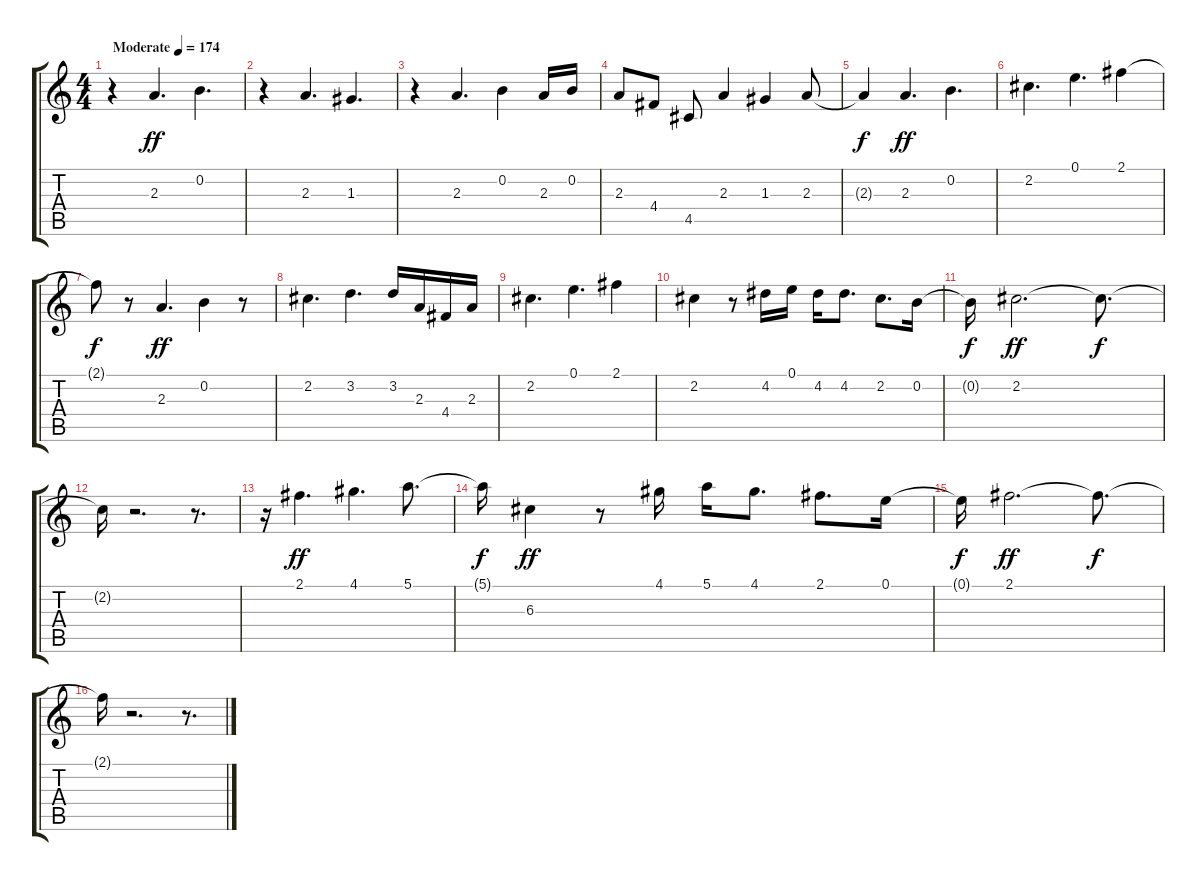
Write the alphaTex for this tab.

\track "" {instrument distortionguitar}
\staff {score tabs}
\tuning (E4 B3 G3 D3 A2 E2) {hide}
\ts (4 4)
\tempo (174 "Moderate")
\clef g2
\ks c
r.4{dy ff instrument distortionguitar} 2.3.4{d} 0.2.4{d} |
r.4 2.3.4{d} 1.3.4{d} |
r.4 2.3.4{d} 0.2.4 2.3.16 0.2.16 |
2.3.8 4.4.8 4.5.8 2.3.4 1.3.4 2.3.8 |
2.3{t}.4{dy f} 2.3.4{d dy ff} 0.2.4{d} |
2.2.4{d} 0.1.4{d} 2.1.4 |
2.1{t}.8{dy f} r.8 2.3.4{d dy ff} 0.2.4 r.8 |
2.2.4{d} 3.2.4{d} 3.2.16 2.3.16 4.4.16 2.3.16 |
2.2.4{d} 0.1.4{d} 2.1.4 |
2.2.4 r.8 4.2.16 0.1.16 4.2.16 4.2.8{d} 2.2.8{d} 0.2.16 |
0.2{t}.16{dy f} 2.2.2{d dy ff} 2.2{t}.8{d dy f} |
2.2{t}.16 r.2{d} r.8{d} |
r.16 2.1.4{d dy ff} 4.1.4{d} 5.1.8{d} |
5.1{t}.16{dy f} 6.3.4{dy ff} r.8 4.1.16 5.1.16 4.1.8{d} 2.1.8{d} 0.1.16 |
0.1{t}.16{dy f} 2.1.2{d dy ff} 2.1{t}.8{d dy f} |
2.1{t}.16 r.2{d} r.8{d}
